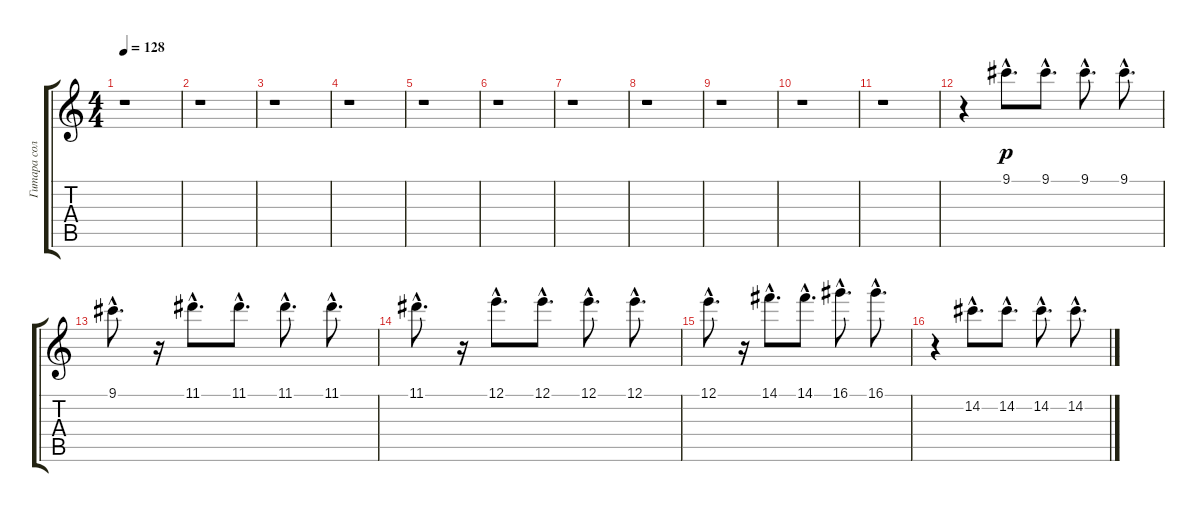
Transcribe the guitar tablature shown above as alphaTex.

\track ("Гитара соло" "Гитара сол") {instrument electricguitarclean}
\staff {score tabs}
\tuning (E4 B3 G3 D3 A2 E2) {hide}
\ts (4 4)
\tempo 128
\clef g2
\ks c
r.1{dy p} |
r.1 |
r.1 |
r.1 |
r.1 |
r.1 |
r.1 |
r.1 |
r.1 |
r.1 |
r.1 |
r.4 9.1{hac}.8{d} 9.1{hac}.8{d} 9.1{hac}.8{d} 9.1{hac}.8{d} |
9.1{hac}.8{d} r.16 11.1{hac}.8{d} 11.1{hac}.8{d} 11.1{hac}.8{d} 11.1{hac}.8{d} |
11.1{hac}.8{d} r.16 12.1{hac}.8{d} 12.1{hac}.8{d} 12.1{hac}.8{d} 12.1{hac}.8{d} |
12.1{hac}.8{d} r.16 14.1{hac}.8{d} 14.1{hac}.8{d} 16.1{hac}.8{d} 16.1{hac}.8{d} |
r.4 14.2{hac}.8{d} 14.2{hac}.8{d} 14.2{hac}.8{d} 14.2{hac}.8{d}
